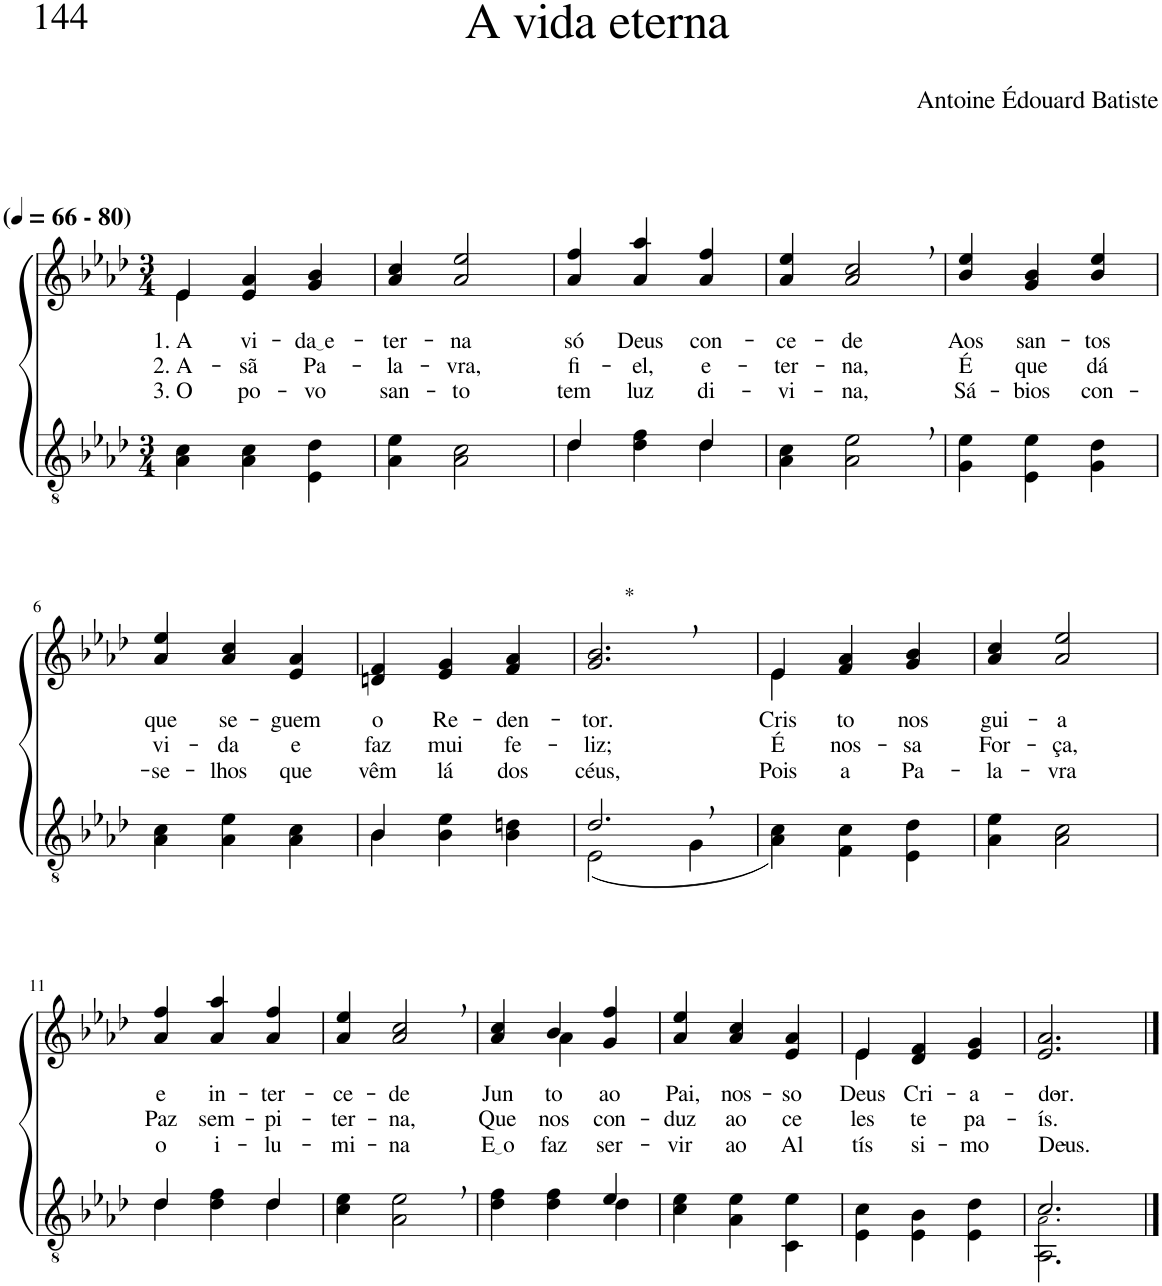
**kern	**kern	**text	**text	**text
*part2	*part1	*part1	*part1	*part1
*staff2	*staff1	*staff1	*staff1	*staff1
*I"Parte III e IV	*I"Parte I e II	*	*	*
*clefGv2	*clefG2	*	*	*
*Trd3c5	*Trd3c5	*	*	*
*k[b-e-a-d-]	*k[b-e-a-d-]	*	*	*
*M3/4	*M3/4	*	*	*
*MM66	*MM66	*	*	*
=1	=1	=1	=1	=1
!	!LO:TX:a:B:t=(	!	!	!
!	!LO:TX:a:B:t=- 80)	!	!	!
!	!	!LO:LY:b	!LO:LY:b	!LO:LY:b
*	*^	*	*	*
4A-\ 4c\	4e-/	4e-\	1. A	2. A-	3. O
!	!	!	!LO:LY:b	!LO:LY:b	!LO:LY:b
4A-\ 4c\	4e-/ 4a-/	2ryy	vi-	-sã	po-
!	!	!	!LO:LY:b	!LO:LY:b	!LO:LY:b
4E-\ 4d-\	4g/ 4b-/	.	da e	Pa-	-vo
*	*v	*v	*	*	*
=2	=2	=2	=2	=2
!	!	!LO:LY:b	!LO:LY:b	!LO:LY:b
4A-\ 4e-\	4a-/ 4cc/	-ter-	-la-	san-
!	!	!LO:LY:b	!LO:LY:b	!LO:LY:b
2A-\ 2c\	2a-/ 2ee-/	-na	-vra,	-to
=3	=3	=3	=3	=3
*^	*	*	*	*
!	!	!	!LO:LY:b	!LO:LY:b	!LO:LY:b
4d-\	4d-/	4a-/ 4ff/	só	fi-	tem
!	!	!	!LO:LY:b	!LO:LY:b	!LO:LY:b
4d-\ 4f\	4ryy	4a-/ 4aa-/	Deus	-el,	luz
!	!	!	!LO:LY:b	!LO:LY:b	!LO:LY:b
4d-\	4d-/	4a-/ 4ff/	con-	e-	di-
=4	=4	=4	=4	=4	=4
!	!	!	!LO:LY:b	!LO:LY:b	!LO:LY:b
*v	*v	*	*	*	*
4A-\ 4c\	4a-/ 4ee-/	-ce-	-ter-	-vi-
!	!	!LO:LY:b	!LO:LY:b	!LO:LY:b
2A-\, 2e-\,	2a-/, 2cc/,	-de	-na,	-na,
=5	=5	=5	=5	=5
!	!	!LO:LY:b	!LO:LY:b	!LO:LY:b
4G\ 4e-\	4b-/ 4ee-/	Aos	É	Sá-
!	!	!LO:LY:b	!LO:LY:b	!LO:LY:b
4E-\ 4e-\	4g/ 4b-/	san-	que	-bios
!	!	!LO:LY:b	!LO:LY:b	!LO:LY:b
4G\ 4d-\	4b-/ 4ee-/	-tos	dá	con-
!!LO:LB:g=z
=6	=6	=6	=6	=6
*k[b-e-a-d-]	*k[b-e-a-d-]	*	*	*
!	!	!LO:LY:b	!LO:LY:b	!LO:LY:b
4A-\ 4c\	4a-/ 4ee-/	que	vi-	-se-
!	!	!LO:LY:b	!LO:LY:b	!LO:LY:b
4A-\ 4e-\	4a-/ 4cc/	se-	-da	-lhos
!	!	!LO:LY:b	!LO:LY:b	!LO:LY:b
4A-\ 4c\	4e-/ 4a-/	-guem	e	que
=7	=7	=7	=7	=7
*^	*	*	*	*
!	!	!	!LO:LY:b	!LO:LY:b	!LO:LY:b
4B-\	4B-/	4dn/ 4f/	o	faz	vêm
!	!	!	!LO:LY:b	!LO:LY:b	!LO:LY:b
4B-\ 4e-\	2ryy	4e-/ 4g/	Re-	mui	lá
!	!	!	!LO:LY:b	!LO:LY:b	!LO:LY:b
4B-\ 4dn\	.	4f/ 4a-/	-den-	fe-	dos
=8	=8	=8	=8	=8	=8
!	!	!LO:TX:a:t=*	!	!	!
!	!	!	!LO:LY:b	!LO:LY:b	!LO:LY:b
2.d-,/	(2E-\	2.g/, 2.b-/,	-tor.	-liz;	céus,
.	4G\	.	.	.	.
=9	=9	=9	=9	=9	=9
*	*	*^	*	*	*
!	!	!	!	!LO:LY:b	!LO:LY:b	!LO:LY:b
*v	*v	*	*	*	*	*
4A-\ 4c\)	4e-/	4e-\	Cris-	É	Pois
!	!	!	!LO:LY:b	!LO:LY:b	!LO:LY:b
4F\ 4c\	4f/ 4a-/	2ryy	-to	nos-	a
!	!	!	!LO:LY:b	!LO:LY:b	!LO:LY:b
4E-\ 4d-\	4g/ 4b-/	.	nos	-sa	Pa-
*	*v	*v	*	*	*
=10	=10	=10	=10	=10
!	!	!LO:LY:b	!LO:LY:b	!LO:LY:b
4A-\ 4e-\	4a-/ 4cc/	gui-	For-	-la-
!	!	!LO:LY:b	!LO:LY:b	!LO:LY:b
2A-\ 2c\	2a-/ 2ee-/	-a	-ça,	-vra
!!LO:LB:g=z
=11	=11	=11	=11	=11
*k[b-e-a-d-]	*k[b-e-a-d-]	*	*	*
*^	*	*	*	*
!	!	!	!LO:LY:b	!LO:LY:b	!LO:LY:b
4d-/	4d-\	4a-/ 4ff/	e	Paz	o
!	!	!	!LO:LY:b	!LO:LY:b	!LO:LY:b
4d-\ 4f\	4ryy	4a-/ 4aa-/	in-	sem-	i-
!	!	!	!LO:LY:b	!LO:LY:b	!LO:LY:b
4d-/	4d-\	4a-/ 4ff/	-ter-	-pi-	-lu-
=12	=12	=12	=12	=12	=12
!	!	!	!LO:LY:b	!LO:LY:b	!LO:LY:b
*v	*v	*	*	*	*
4c\ 4e-\	4a-/ 4ee-/	-ce-	-ter-	-mi-
!	!	!LO:LY:b	!LO:LY:b	!LO:LY:b
2A-\, 2e-\,	2a-/, 2cc/,	-de	-na,	-na
=13	=13	=13	=13	=13
*^	*	*	*	*
!	!	!	!LO:LY:b	!LO:LY:b	!LO:LY:b
*	*	*^	*	*	*
2ryy	4d-\ 4f\	4a-/ 4cc/	4ryy	Jun-	Que	E o
!	!	!	!	!LO:LY:b	!LO:LY:b	!LO:LY:b
.	4d-\ 4f\	4b-/	4a-\	-to	nos	faz
!	!	!	!	!LO:LY:b	!LO:LY:b	!LO:LY:b
4e-/	4d-\	4g/ 4ff/	4ryy	ao	con-	ser-
=14	=14	=14	=14	=14	=14	=14
!	!	!	!	!LO:LY:b	!LO:LY:b	!LO:LY:b
*v	*v	*	*	*	*	*
*	*v	*v	*	*	*
4c\ 4e-\	4a-/ 4ee-/	Pai,	-duz	-vir
!	!	!LO:LY:b	!LO:LY:b	!LO:LY:b
4A-\ 4e-\	4a-/ 4cc/	nos-	ao	ao
!	!	!LO:LY:b	!LO:LY:b	!LO:LY:b
4C\ 4e-\	4e-/ 4a-/	-so	ce-	Al-
=15	=15	=15	=15	=15
*	*^	*	*	*
!	!	!	!LO:LY:b	!LO:LY:b	!LO:LY:b
4E-\ 4c\	4e-/	4e-\	-Deus	-les-	tís-
!	!	!	!LO:LY:b	!LO:LY:b	!LO:LY:b
4E-\ 4B-\	4d-/ 4f/	2ryy	Cri-	-te	-si-
!	!	!	!LO:LY:b	!LO:LY:b	!LO:LY:b
4E-\ 4d-\	4e-/ 4g/	.	-a-	pa-	-mo
*	*v	*v	*	*	*
=16	=16	=16	=16	=16
*^	*	*	*	*
!	!	!	!LO:LY:b	!LO:LY:b	!LO:LY:b
2.c/	2.AA-\ 2.A-!\	2.e-/ 2.a-/	-dor.-	-ís.	Deus.-
*v	*v	*	*	*	*
==	==	==	==	==
*-	*-	*-	*-	*-
